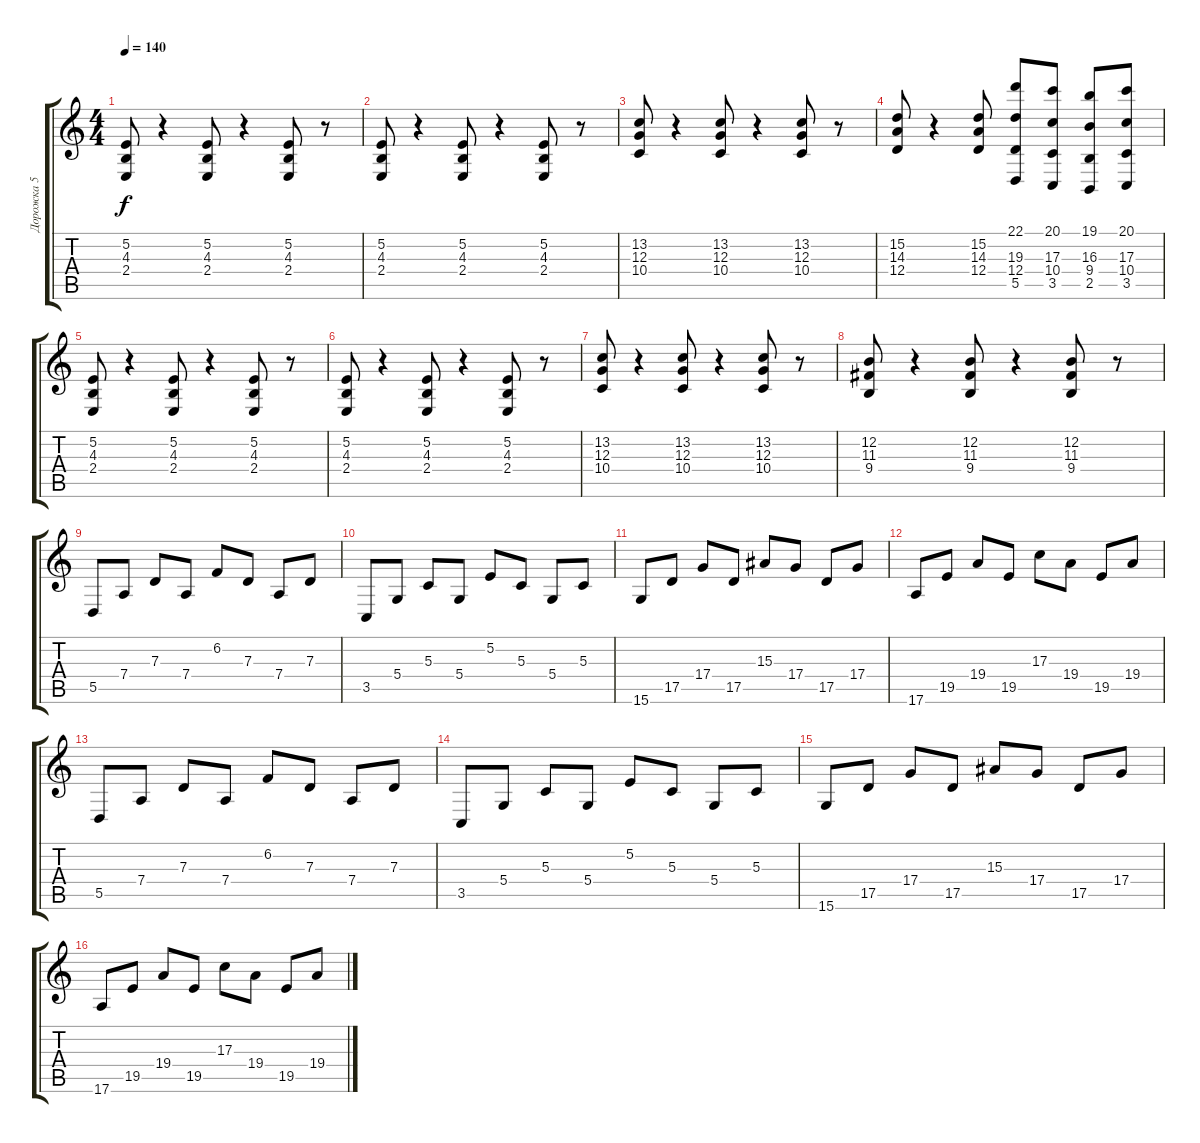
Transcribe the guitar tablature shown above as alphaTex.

\track ("Дорожка 5" "Дорожка 5") {instrument stringensemble1}
\staff {score tabs}
\tuning (E4 B3 G3 D3 A2 E2) {hide}
\ts (4 4)
\tempo 140
\clef g2
\ks c
(5.2 4.3 2.4).8{dy f} r.4 (5.2 4.3 2.4).8 r.4 (5.2 4.3 2.4).8 r.8 |
(5.2 4.3 2.4).8 r.4 (5.2 4.3 2.4).8 r.4 (5.2 4.3 2.4).8 r.8 |
(13.2 12.3 10.4).8 r.4 (13.2 12.3 10.4).8 r.4 (13.2 12.3 10.4).8 r.8 |
(15.2 14.3 12.4).8 r.4 (15.2 14.3 12.4).8 (22.1 19.3 12.4 5.5).8 (20.1 17.3 10.4 3.5).8 (19.1 16.3 9.4 2.5).8 (20.1 17.3 10.4 3.5).8 |
(5.2 4.3 2.4).8 r.4 (5.2 4.3 2.4).8 r.4 (5.2 4.3 2.4).8 r.8 |
(5.2 4.3 2.4).8 r.4 (5.2 4.3 2.4).8 r.4 (5.2 4.3 2.4).8 r.8 |
(13.2 12.3 10.4).8 r.4 (13.2 12.3 10.4).8 r.4 (13.2 12.3 10.4).8 r.8 |
(12.2 11.3 9.4).8 r.4 (12.2 11.3 9.4).8 r.4 (12.2 11.3 9.4).8 r.8 |
5.5.8 7.4.8 7.3.8 7.4.8 6.2.8 7.3.8 7.4.8 7.3.8 |
3.5.8 5.4.8 5.3.8 5.4.8 5.2.8 5.3.8 5.4.8 5.3.8 |
15.6.8 17.5.8 17.4.8 17.5.8 15.3.8 17.4.8 17.5.8 17.4.8 |
17.6.8 19.5.8 19.4.8 19.5.8 17.3.8 19.4.8 19.5.8 19.4.8 |
5.5.8 7.4.8 7.3.8 7.4.8 6.2.8 7.3.8 7.4.8 7.3.8 |
3.5.8 5.4.8 5.3.8 5.4.8 5.2.8 5.3.8 5.4.8 5.3.8 |
15.6.8 17.5.8 17.4.8 17.5.8 15.3.8 17.4.8 17.5.8 17.4.8 |
17.6.8 19.5.8 19.4.8 19.5.8 17.3.8 19.4.8 19.5.8 19.4.8
